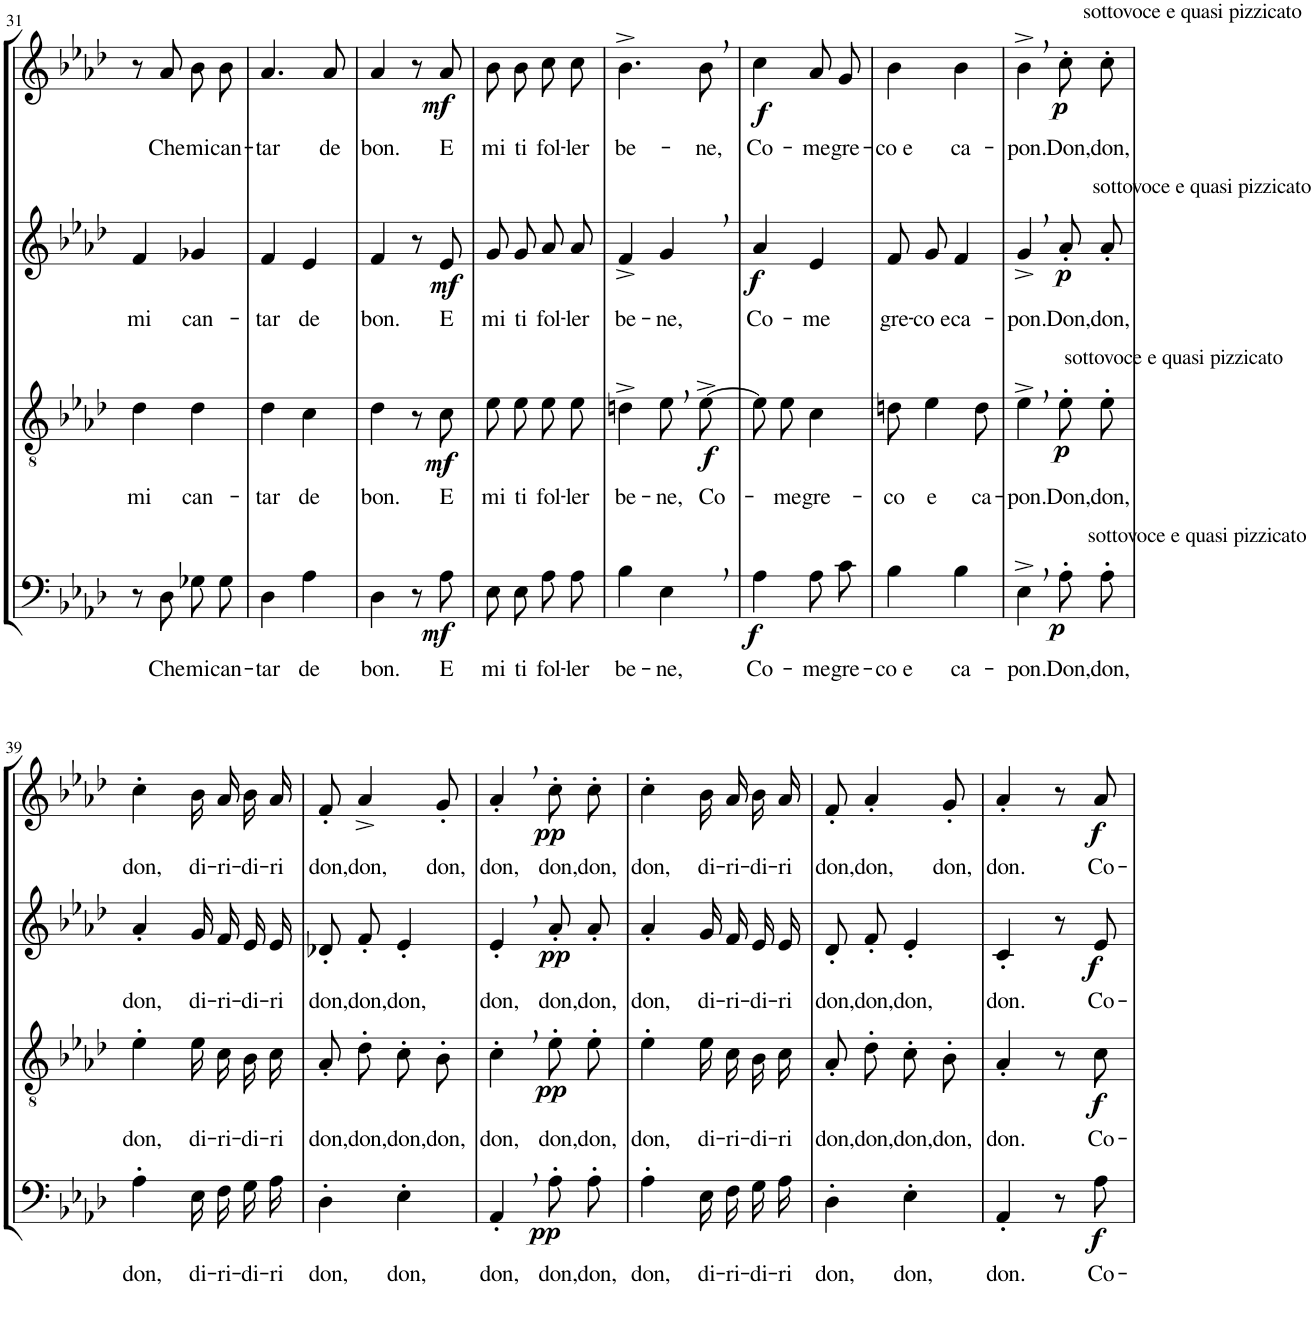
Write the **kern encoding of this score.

**kern	**text	**dynam	**kern	**text	**dynam	**kern	**text	**dynam	**kern	**text	**dynam
*part4	*part4	*part4	*part3	*part3	*part3	*part2	*part2	*part2	*part1	*part1	*part1
*staff4	*staff4	*staff4	*staff3	*staff3	*staff3	*staff2	*staff2	*staff2	*staff1	*staff1	*staff1
*I"Bassi	*	*	*I"Tenori	*	*	*I"Contralti	*	*	*I"Soprani	*	*
!!LO:PB:g=z
*clefF4	*	*	*clefGv2	*	*	*clefG2	*	*	*clefG2	*	*
*	*	*	*	*	*	*	*	*	*Trd1c2	*	*
*k[b-e-a-d-]	*	*	*k[b-e-a-d-]	*	*	*k[b-e-a-d-]	*	*	*k[b-e-a-d-]	*	*
*A-:	*	*	*A-:	*	*	*A-:	*	*	*A-:	*	*
*M2/4	*	*	*M2/4	*	*	*M2/4	*	*	*M2/4	*	*
=31	=31	=31	=31	=31	=31	=31	=31	=31	=31	=31	=31
!	!	!	!	!LO:LY:b	!	!	!LO:LY:b	!	!	!	!
8r	.	.	4d-\	mi	.	4f/	mi	.	8r	.	.
!	!LO:LY:b	!	!	!	!	!	!	!	!	!LO:LY:b	!
8D-\	Che	.	.	.	.	.	.	.	8a-/	Che	.
!	!LO:LY:b	!	!	!LO:LY:b	!	!	!LO:LY:b	!	!	!LO:LY:b	!
8G-X\L	mi	.	4d-\	can-	.	4g-X/	can-	.	8b-\L	mi	.
!	!LO:LY:b	!	!	!	!	!	!	!	!	!LO:LY:b	!
8G-\J	can-	.	.	.	.	.	.	.	8b-\J	can-	.
=32	=32	=32	=32	=32	=32	=32	=32	=32	=32	=32	=32
!	!LO:LY:b	!	!	!LO:LY:b	!	!	!LO:LY:b	!	!	!LO:LY:b	!
4D-\	-tar	.	4d-\	-tar	.	4f/	-tar	.	4.a-/	-tar	.
!	!LO:LY:b	!	!	!LO:LY:b	!	!	!LO:LY:b	!	!	!	!
4A-\	de	.	4c\	de	.	4e-/	de	.	.	.	.
!	!	!	!	!	!	!	!	!	!	!LO:LY:b	!
.	.	.	.	.	.	.	.	.	8a-/	de	.
=33	=33	=33	=33	=33	=33	=33	=33	=33	=33	=33	=33
!	!LO:LY:b	!	!	!LO:LY:b	!	!	!LO:LY:b	!	!	!LO:LY:b	!
4D-\	bon.	.	4d-\	bon.	.	4f/	bon.	.	4a-/	bon.	.
8r	.	.	8r	.	.	8r	.	.	8r	.	.
!	!LO:LY:b	!LO:DY:b	!	!LO:LY:b	!LO:DY:b	!	!LO:LY:b	!LO:DY:b	!	!LO:LY:b	!LO:DY:b
8A-\	E	mf	8c\	E	mf	8e-/	E	mf	8a-/	E	mf
=34	=34	=34	=34	=34	=34	=34	=34	=34	=34	=34	=34
!	!LO:LY:b	!	!	!LO:LY:b	!	!	!LO:LY:b	!	!	!LO:LY:b	!
8E-\L	mi	.	8e-\L	mi	.	8g/L	mi	.	8b-\L	mi	.
!	!LO:LY:b	!	!	!LO:LY:b	!	!	!LO:LY:b	!	!	!LO:LY:b	!
8E-\J	ti	.	8e-\J	ti	.	8g/J	ti	.	8b-\J	ti	.
!	!LO:LY:b	!	!	!LO:LY:b	!	!	!LO:LY:b	!	!	!LO:LY:b	!
8A-\L	fol-	.	8e-\L	fol-	.	8a-/L	fol-	.	8cc\L	fol-	.
!	!LO:LY:b	!	!	!LO:LY:b	!	!	!LO:LY:b	!	!	!LO:LY:b	!
8A-\J	-ler	.	8e-\J	-ler	.	8a-/J	-ler	.	8cc\J	-ler	.
=35	=35	=35	=35	=35	=35	=35	=35	=35	=35	=35	=35
!	!LO:LY:b	!	!	!LO:LY:b	!	!	!LO:LY:b	!	!	!LO:LY:b	!
4B-\	be-	.	4dn^\	be-	.	4f^/	be-	.	4.b-^\	be-	.
!	!LO:LY:b	!	!	!LO:LY:b	!	!	!LO:LY:b	!	!	!	!
4E-,\	-ne,	.	8e-,\L	-ne,	.	4g,/	-ne,	.	.	.	.
!	!	!	!	!LO:LY:b	!LO:DY:b	!	!	!	!	!LO:LY:b	!
.	.	.	[8e-^\J	Co-	f	.	.	.	8b-,\	-ne,	.
=36	=36	=36	=36	=36	=36	=36	=36	=36	=36	=36	=36
!	!LO:LY:b	!LO:DY:b	!	!	!	!	!LO:LY:b	!LO:DY:b	!	!LO:LY:b	!LO:DY:b
4A-\	Co-	f	8e-\L]	.	.	4a-/	Co-	f	4cc\	Co-	f
!	!	!	!	!LO:LY:b	!	!	!	!	!	!	!
.	.	.	8e-\J	-me	.	.	.	.	.	.	.
!	!LO:LY:b	!	!	!LO:LY:b	!	!	!LO:LY:b	!	!	!LO:LY:b	!
8A-\L	-me	.	4c\	gre-	.	4e-/	-me	.	8a-/L	-me	.
!	!LO:LY:b	!	!	!	!	!	!	!	!	!LO:LY:b	!
8c\J	gre-	.	.	.	.	.	.	.	8g/J	gre-	.
=37	=37	=37	=37	=37	=37	=37	=37	=37	=37	=37	=37
!	!LO:LY:b	!	!	!LO:LY:b	!	!	!LO:LY:b	!	!	!LO:LY:b	!
4B-\	-co e	.	8dn\	-co	.	8f/L	gre-	.	4b-\	-co e	.
!	!	!	!	!LO:LY:b	!	!	!LO:LY:b	!	!	!	!
.	.	.	4e-\	e	.	8g/J	-co e	.	.	.	.
!	!LO:LY:b	!	!	!	!	!	!LO:LY:b	!	!	!LO:LY:b	!
4B-\	ca-	.	.	.	.	4f/	ca-	.	4b-\	ca-	.
!	!	!	!	!LO:LY:b	!	!	!	!	!	!	!
.	.	.	8d\	ca-	.	.	.	.	.	.	.
=38	=38	=38	=38	=38	=38	=38	=38	=38	=38	=38	=38
!	!LO:LY:b	!	!	!LO:LY:b	!	!	!LO:LY:b	!	!	!LO:LY:b	!
4E-^,\	-pon.	.	4e-^,\	-pon.	.	4g^,/	-pon.	.	4b-^,\	-pon.	.
!	!	!	!	!	!	!	!	!	!LO:TX:a:t=sottovoce e quasi pizzicato	!	!
!	!	!	!	!	!	!LO:TX:a:t=sottovoce e quasi pizzicato	!	!	!	!	!
!	!	!	!LO:TX:a:t=sottovoce e quasi pizzicato	!	!	!	!	!	!	!	!
!LO:TX:a:t=sottovoce e quasi pizzicato	!	!	!	!	!	!	!	!	!	!	!
!	!LO:LY:b	!LO:DY:b	!	!LO:LY:b	!LO:DY:b	!	!LO:LY:b	!LO:DY:b	!	!LO:LY:b	!LO:DY:b
8A-'\L	Don,	p	8e-'\L	Don,	p	8a-'/L	Don,	p	8cc'\L	Don,	p
!	!LO:LY:b	!	!	!LO:LY:b	!	!	!LO:LY:b	!	!	!LO:LY:b	!
8A-'\J	don,	.	8e-'\J	don,	.	8a-'/J	don,	.	8cc'\J	don,	.
!!LO:LB:g=z
=39	=39	=39	=39	=39	=39	=39	=39	=39	=39	=39	=39
!	!LO:LY:b	!	!	!LO:LY:b	!	!	!LO:LY:b	!	!	!LO:LY:b	!
4A-'\	don,	.	4e-'\	don,	.	4a-'/	don,	.	4cc'\	don,	.
!	!LO:LY:b	!	!	!LO:LY:b	!	!	!LO:LY:b	!	!	!LO:LY:b	!
16E-\LL	di-	.	16e-\LL	di-	.	16g/LL	di-	.	16b-/LL	di-	.
!	!LO:LY:b	!	!	!LO:LY:b	!	!	!LO:LY:b	!	!	!LO:LY:b	!
16F\J	-ri-	.	16c\J	-ri-	.	16f/J	-ri-	.	16a-/J	-ri-	.
!	!LO:LY:b	!	!	!LO:LY:b	!	!	!LO:LY:b	!	!	!LO:LY:b	!
16G\L	-di-	.	16B-\L	-di-	.	16e-/L	-di-	.	16b-/L	-di-	.
!	!LO:LY:b	!	!	!LO:LY:b	!	!	!LO:LY:b	!	!	!LO:LY:b	!
16A-\JJ	-ri	.	16c\JJ	-ri	.	16e-/JJ	-ri	.	16a-/JJ	-ri	.
=40	=40	=40	=40	=40	=40	=40	=40	=40	=40	=40	=40
!	!LO:LY:b	!	!	!LO:LY:b	!	!	!LO:LY:b	!	!	!LO:LY:b	!
4D-'\	don,	.	8A-'\L	don,	.	8d-X'/L	don,	.	8f'/	don,	.
!	!	!	!	!LO:LY:b	!	!	!LO:LY:b	!	!	!LO:LY:b	!
.	.	.	8d-'\J	don,	.	8f'/J	don,	.	4a-^/	don,	.
!	!LO:LY:b	!	!	!LO:LY:b	!	!	!LO:LY:b	!	!	!	!
4E-'\	don,	.	8c'\L	don,	.	4e-'/	don,	.	.	.	.
!	!	!	!	!LO:LY:b	!	!	!	!	!	!LO:LY:b	!
.	.	.	8B-'\J	don,	.	.	.	.	8g'/	don,	.
=41	=41	=41	=41	=41	=41	=41	=41	=41	=41	=41	=41
!	!LO:LY:b	!	!	!LO:LY:b	!	!	!LO:LY:b	!	!	!LO:LY:b	!
4AA-',/	don,	.	4c',\	don,	.	4e-',/	don,	.	4a-',/	don,	.
!	!LO:LY:b	!LO:DY:b	!	!LO:LY:b	!LO:DY:b	!	!LO:LY:b	!LO:DY:b	!	!LO:LY:b	!LO:DY:b
8A-'\L	don,	pp	8e-'\L	don,	pp	8a-'/L	don,	pp	8cc'\L	don,	pp
!	!LO:LY:b	!	!	!LO:LY:b	!	!	!LO:LY:b	!	!	!LO:LY:b	!
8A-'\J	don,	.	8e-'\J	don,	.	8a-'/J	don,	.	8cc'\J	don,	.
=42	=42	=42	=42	=42	=42	=42	=42	=42	=42	=42	=42
!	!LO:LY:b	!	!	!LO:LY:b	!	!	!LO:LY:b	!	!	!LO:LY:b	!
4A-'\	don,	.	4e-'\	don,	.	4a-'/	don,	.	4cc'\	don,	.
!	!LO:LY:b	!	!	!LO:LY:b	!	!	!LO:LY:b	!	!	!LO:LY:b	!
16E-\LL	di-	.	16e-\LL	di-	.	16g/LL	di-	.	16b-/LL	di-	.
!	!LO:LY:b	!	!	!LO:LY:b	!	!	!LO:LY:b	!	!	!LO:LY:b	!
16F\J	-ri-	.	16c\J	-ri-	.	16f/J	-ri-	.	16a-/J	-ri-	.
!	!LO:LY:b	!	!	!LO:LY:b	!	!	!LO:LY:b	!	!	!LO:LY:b	!
16G\L	-di-	.	16B-\L	-di-	.	16e-/L	-di-	.	16b-/L	-di-	.
!	!LO:LY:b	!	!	!LO:LY:b	!	!	!LO:LY:b	!	!	!LO:LY:b	!
16A-\JJ	-ri	.	16c\JJ	-ri	.	16e-/JJ	-ri	.	16a-/JJ	-ri	.
=43	=43	=43	=43	=43	=43	=43	=43	=43	=43	=43	=43
!	!LO:LY:b	!	!	!LO:LY:b	!	!	!LO:LY:b	!	!	!LO:LY:b	!
4D-'\	don,	.	8A-'\L	don,	.	8d-'/L	don,	.	8f'/	don,	.
!	!	!	!	!LO:LY:b	!	!	!LO:LY:b	!	!	!LO:LY:b	!
.	.	.	8d-'\J	don,	.	8f'/J	don,	.	4a-'/	don,	.
!	!LO:LY:b	!	!	!LO:LY:b	!	!	!LO:LY:b	!	!	!	!
4E-'\	don,	.	8c'\L	don,	.	4e-'/	don,	.	.	.	.
!	!	!	!	!LO:LY:b	!	!	!	!	!	!LO:LY:b	!
.	.	.	8B-'\J	don,	.	.	.	.	8g'/	don,	.
=44	=44	=44	=44	=44	=44	=44	=44	=44	=44	=44	=44
!	!LO:LY:b	!	!	!LO:LY:b	!	!	!LO:LY:b	!	!	!LO:LY:b	!
4AA-'/	don.	.	4A-'/	don.	.	4c'/	don.	.	4a-'/	don.	.
8r	.	.	8r	.	.	8r	.	.	8r	.	.
!	!LO:LY:b	!LO:DY:b	!	!LO:LY:b	!LO:DY:b	!	!LO:LY:b	!LO:DY:b	!	!LO:LY:b	!LO:DY:b
8A-\	Co-	f	8c\	Co-	f	8e-/	Co-	f	8a-/	Co-	f
=	=	=	=	=	=	=	=	=	=	=	=
*-	*-	*-	*-	*-	*-	*-	*-	*-	*-	*-	*-
